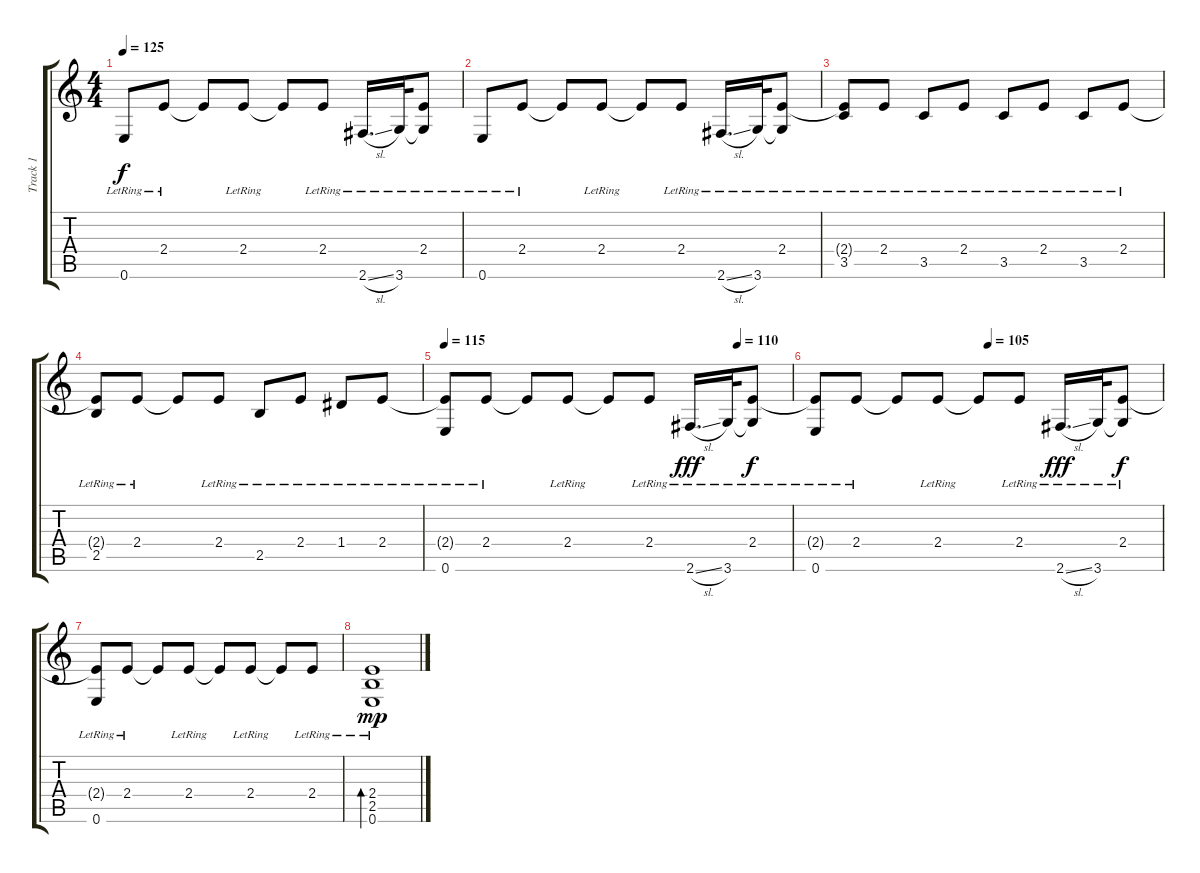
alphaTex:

\track ("Track 1" "Track 1") {instrument electricguitarclean}
\staff {score tabs}
\tuning (E4 B3 G3 D3 A2 E2) {hide}
\ts (4 4)
\tempo 125
\clef g2
\ks c
0.6{lr}.8{dy f} 2.4{lr}.8 2.4{t}.8 2.4{lr}.8 2.4{t}.8 2.4{lr}.8 2.6{sl lr}.16{d} 3.6{lr}.32 (2.4{lr} 3.6{t}).8 |
0.6{lr}.8 2.4{lr}.8 2.4{t}.8 2.4{lr}.8 2.4{t}.8 2.4{lr}.8 2.6{sl lr}.16{d} 3.6{lr}.32 (2.4{lr} 3.6{t}).8 |
(2.4{t} 3.5{lr}).8 2.4{lr}.8 3.5{lr}.8 2.4{lr}.8 3.5{lr}.8 2.4{lr}.8 3.5{lr}.8 2.4{lr}.8 |
(2.4{t} 2.5{lr}).8 2.4{lr}.8 2.4{t}.8 2.4{lr}.8 2.5{lr}.8 2.4{lr}.8 1.4{lr}.8 2.4{lr}.8 |
\tempo 115
\tempo (110 0.84375)
(2.4{t} 0.6{lr}).8 2.4{lr}.8 2.4{t}.8 2.4{lr}.8 2.4{t}.8 2.4{lr}.8 2.6{sl lr}.16{d dy fff} 3.6{lr}.32 (2.4{lr} 3.6{t}).8{dy f} |
\tempo (105 0.5)
(2.4{t} 0.6{lr}).8 2.4{lr}.8 2.4{t}.8 2.4{lr}.8 2.4{t}.8 2.4{lr}.8 2.6{sl lr}.16{d dy fff} 3.6{lr}.32 (2.4{lr} 3.6{t}).8{dy f} |
(2.4{t} 0.6{lr}).8 2.4{lr}.8 2.4{t}.8 2.4{lr}.8 2.4{t}.8 2.4{lr}.8 2.4{t}.8 2.4{lr}.8 |
(2.4{lr} 2.5{lr} 0.6{lr}).1{bd 240 dy mp}
